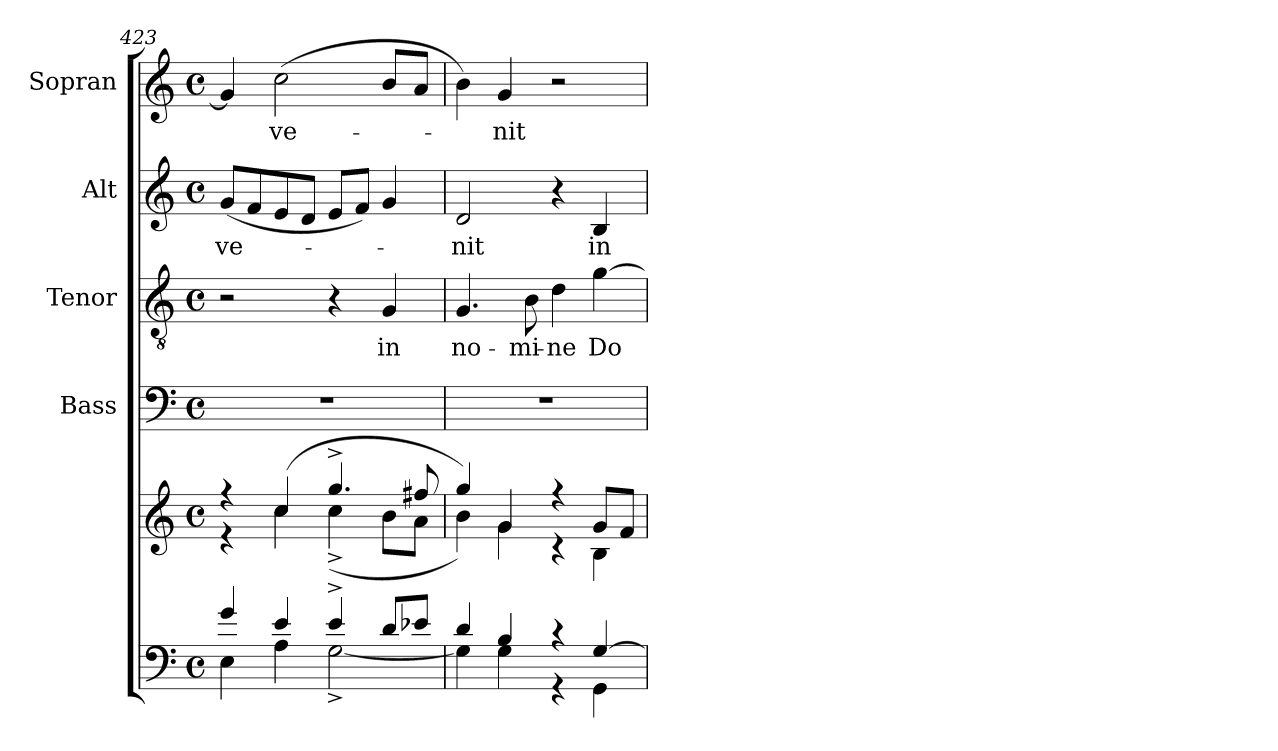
**kern	**kern	**kern	**kern	**text	**kern	**text	**kern	**text
*part5	*part5	*part4	*part3	*part3	*part2	*part2	*part1	*part1
*staff6	*staff5	*staff4	*staff3	*staff3	*staff2	*staff2	*staff1	*staff1
*	*	*I"Bass	*I"Tenor	*	*I"Alt	*	*I"Sopran	*
*	*	*I'B.	*I'T.	*	*I'A.	*	*I'S.	*
!!LO:PB:g=z
*clefF4	*clefG2	*clefF4	*clefGv2	*	*clefG2	*	*clefG2	*
*k[]	*k[]	*k[]	*k[]	*	*k[]	*	*k[]	*
*C:	*C:	*C:	*C:	*	*C:	*	*C:	*
*M4/4	*M4/4	*M4/4	*M4/4	*	*M4/4	*	*M4/4	*
*met(c)	*met(c)	*met(c)	*met(c)	*	*met(c)	*	*met(c)	*
=423	=423	=423	=423	=423	=423	=423	=423	=423
*^	*^	*	*	*	*	*	*	*
!	!	!	!	!	!	!	!	!LO:LY:b	!	!
4g/	4E\	4r	4r	1r	2r	.	(<8g/L	ve-	4g/]	.
.	.	.	.	.	.	.	8f/	.	.	.
!	!	!	!	!	!	!	!	!	!	!LO:LY:b
4e/	4A\	(4cc/	4cc\	.	.	.	8e/	.	(>2cc\	ve-
.	.	.	.	.	.	.	8d/J	.	.	.
4e^>/	[<2G^<\	4.gg^>/	(<4cc^<\	.	4r	.	8e/L	.	.	.
.	.	.	.	.	.	.	8f/J)	.	.	.
!	!	!	!	!	!	!LO:LY:b	!	!	!	!
8d/L	.	.	8b\L	.	4G/	in	4g/	.	8b/L	.
8e-X/J	.	8ff#X/	8a\J	.	.	.	.	.	8a/J	.
=424	=424	=424	=424	=424	=424	=424	=424	=424	=424	=424
!	!	!	!	!	!	!LO:LY:b	!	!LO:LY:b	!	!
4d/	4G\]	4gg/)	4b\)	1r	4.G/	no-	2d/	-nit	4b\)	.
!	!	!	!	!	!	!	!	!	!	!LO:LY:b
4B/	4G\	4g/	4g\	.	.	.	.	.	4g/	-nit
!	!	!	!	!	!	!LO:LY:b	!	!	!	!
.	.	.	.	.	8B\	-mi-	.	.	.	.
!	!	!	!	!	!	!LO:LY:b	!	!	!	!
4r	4r	4r	4r	.	4d\	-ne	4r	.	2r	.
!	!	!	!	!	!	!LO:LY:b	!	!LO:LY:b	!	!
[>4G/	4GG\	8g/L	4B\	.	[4g\	Do-	4B/	in	.	.
.	.	8f/J	.	.	.	.	.	.	.	.
*v	*v	*	*	*	*	*	*	*	*	*
*	*v	*v	*	*	*	*	*	*	*
=	=	=	=	=	=	=	=	=
*-	*-	*-	*-	*-	*-	*-	*-	*-
